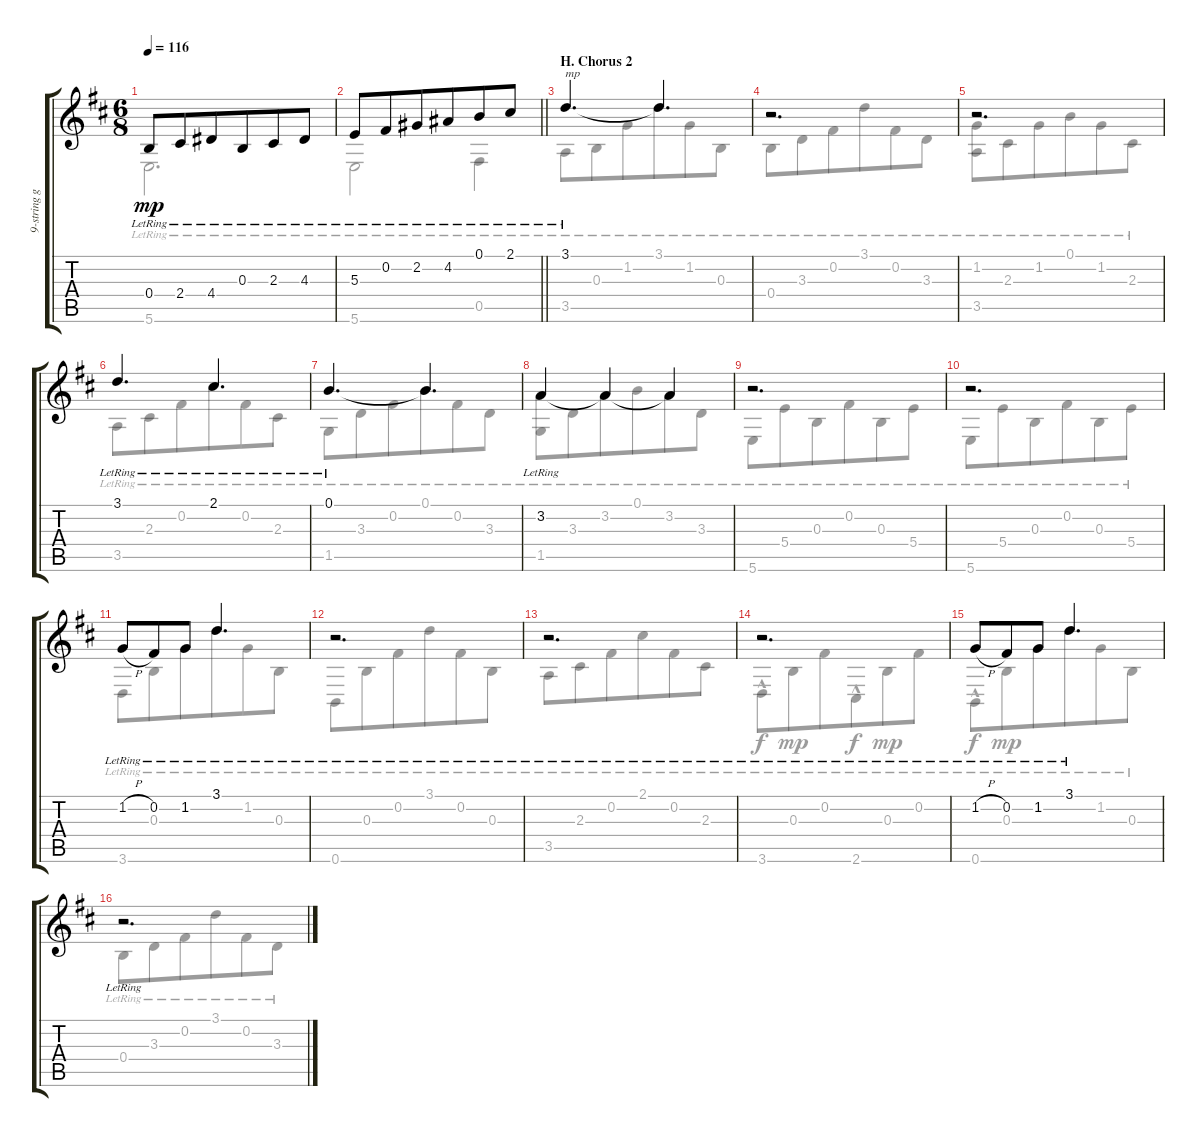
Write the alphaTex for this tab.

\track ("9-string guitar" "9-string g") {instrument acousticguitarsteel}
\staff {score tabs}
\tuning (B3 Gb3 B2 B2 Gb2 B1) {hide}
\voice
\ts (6 8)
\tempo 116
\clef g2
\ks d
0.4{lr}.8{dy mp} 2.4{lr}.8 4.4{lr}.8{beam merge} 0.3{lr}.8 2.3{lr}.8 4.3{lr}.8 |
\barLineRight lightlight
5.3{lr}.8 0.2{lr}.8 2.2{lr}.8{beam merge} 4.2{lr}.8 0.1{lr}.8 2.1{lr}.8 |
\section ("" "H. Chorus 2")
3.1{lr}.4{d txt "mp"} 3.1{t}.4{d} |
r.2{d} |
r.2{d} |
3.1{lr}.4{d} 2.1{lr}.4{d} |
0.1{lr}.4{d} 0.1{t}.4{d} |
3.2{lr}.4 3.2{t}.4 3.2{t}.4 |
r.2{d} |
r.2{d} |
1.2{h lr}.8 0.2{lr}.8 1.2{lr}.8 3.1{lr}.4{d} |
r.2{d} |
r.2{d} |
r.2{d} |
1.2{h lr}.8 0.2{lr}.8 1.2{lr}.8 3.1{lr}.4{d} |
r.2{d}
\voice
\clef g2
\ottava regular
\simile none
\ks d
5.6{lr}.2{d dy mp} |
\barLineRight lightlight
5.6{lr}.2 0.5{lr}.4 |
3.5{lr}.8 0.3{lr}.8 1.2{lr}.8{beam merge} 3.1{lr}.8 1.2{lr}.8 0.3{lr}.8 |
0.4{lr}.8 3.3{lr}.8 0.2{lr}.8{beam merge} 3.1{lr}.8 0.2{lr}.8 3.3{lr}.8 |
(1.2{lr} 3.5{lr}).8 2.3{lr}.8 1.2{lr}.8{beam merge} 0.1{lr}.8 1.2{lr}.8 2.3{lr}.8 |
3.5{lr}.8 2.3{lr}.8 0.2{lr}.8{beam merge} 2.1{lr}.8 0.2{lr}.8 2.3{lr}.8 |
1.5{lr}.8 3.3{lr}.8 0.2{lr}.8{beam merge} 0.1{lr}.8 0.2{lr}.8 3.3{lr}.8 |
(3.2{lr} 1.5{lr}).8 3.3{lr}.8 3.2{lr}.8{beam merge} 0.1{lr}.8 3.2{lr}.8 3.3{lr}.8 |
5.6{lr}.8 5.4{lr}.8 0.3{lr}.8{beam merge} 0.2{lr}.8 0.3{lr}.8 5.4{lr}.8 |
5.6{lr}.8 5.4{lr}.8 0.3{lr}.8{beam merge} 0.2{lr}.8 0.3{lr}.8 5.4{lr}.8 |
3.6{lr}.8 0.3{lr}.8 1.2{lr}.8{beam merge} 3.1{lr}.8 1.2{lr}.8 0.3{lr}.8 |
0.6{lr}.8 0.3{lr}.8 0.2{lr}.8{beam merge} 3.1{lr}.8 0.2{lr}.8 0.3{lr}.8 |
3.5{lr}.8 2.3{lr}.8 0.2{lr}.8{beam merge} 2.1{lr}.8 0.2{lr}.8 2.3{lr}.8 |
3.6{hac lr}.8{dy f} 0.3{lr}.8{dy mp} 0.2{lr}.8{beam merge} 2.6{hac lr}.8{dy f} 0.3{lr}.8{dy mp} 0.2{lr}.8 |
0.6{hac lr}.8{dy f} 0.3{lr}.8{dy mp} 1.2{lr}.8{beam merge} 3.1{lr}.8 1.2{lr}.8 0.3{lr}.8 |
0.4{lr}.8 3.3{lr}.8 0.2{lr}.8{beam merge} 3.1{lr}.8 0.2{lr}.8 3.3{lr}.8
